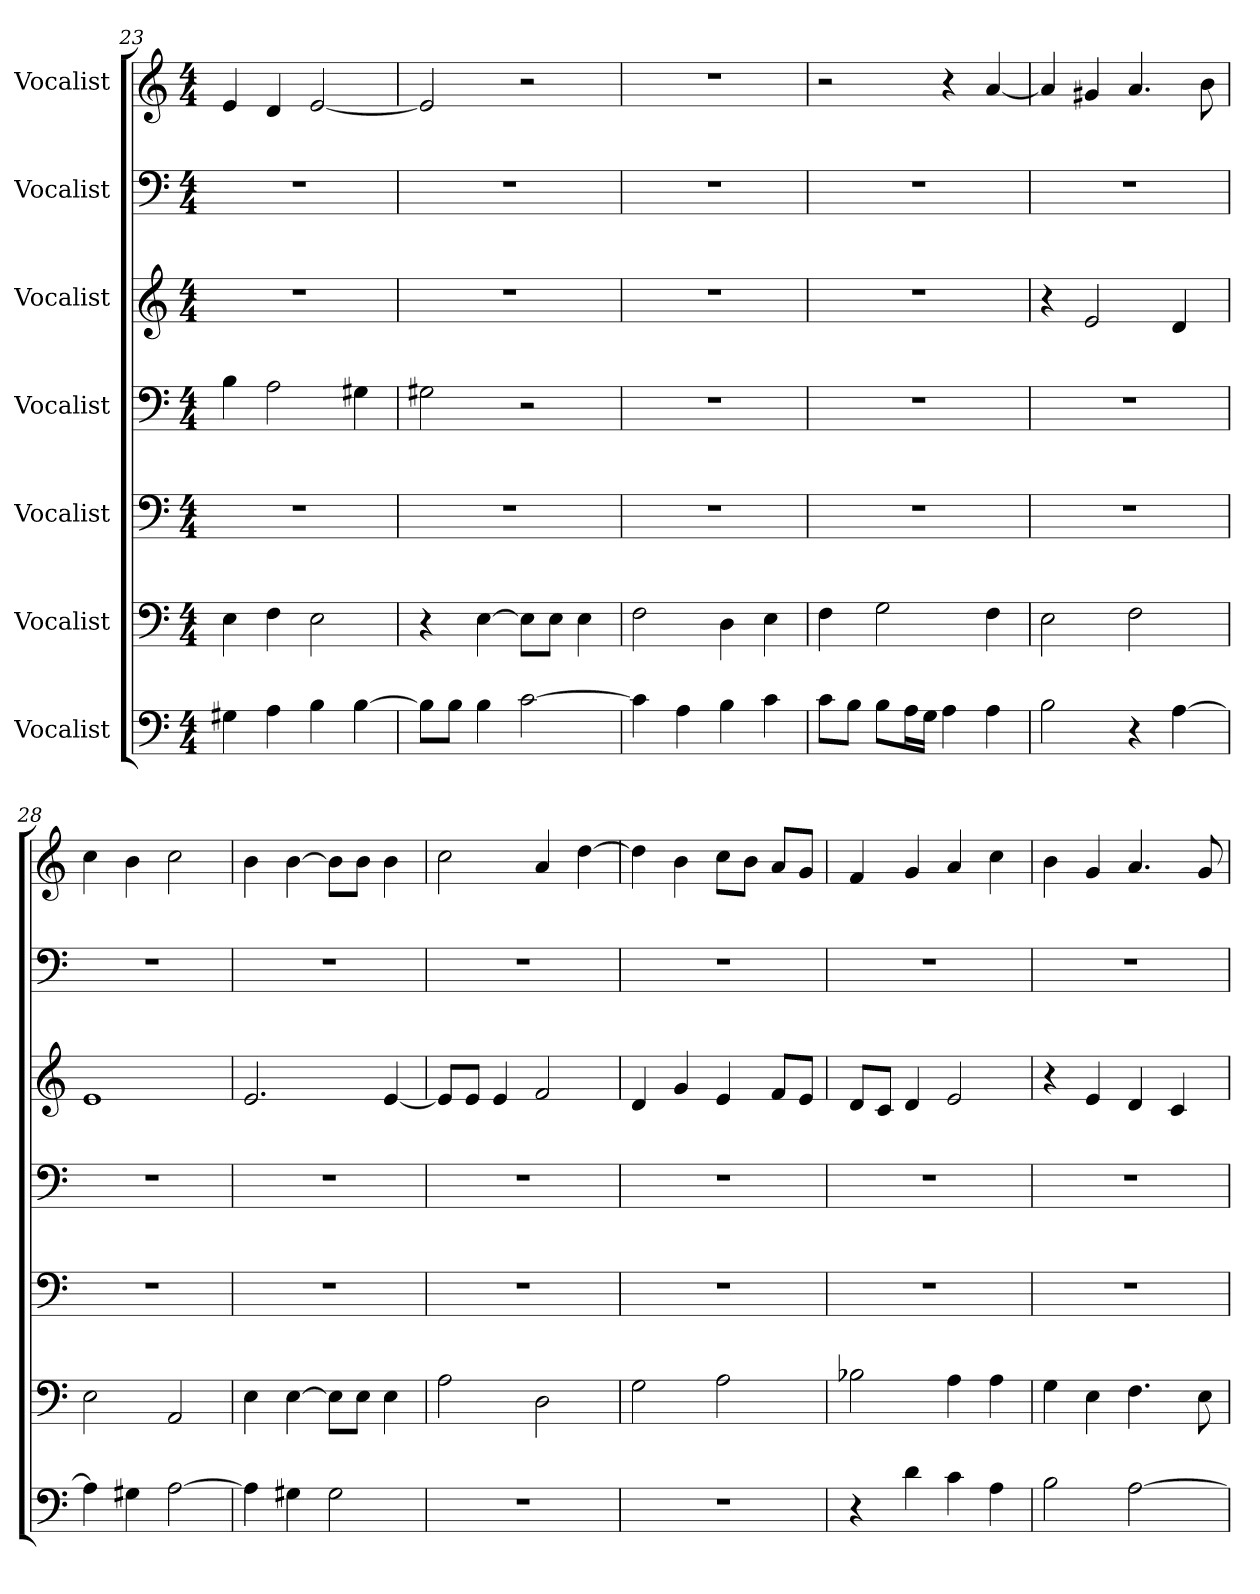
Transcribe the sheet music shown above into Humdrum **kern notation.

**kern	**kern	**kern	**kern	**kern	**kern	**kern
*part7	*part6	*part5	*part4	*part3	*part2	*part1
*staff7	*staff6	*staff5	*staff4	*staff3	*staff2	*staff1
*I"Vocalist	*I"Vocalist	*I"Vocalist	*I"Vocalist	*I"Vocalist	*I"Vocalist	*I"Vocalist
*clefF4	*clefF4	*clefF4	*clefF4	*clefG2	*clefF4	*clefG2
*k[]	*k[]	*k[]	*k[]	*k[]	*k[]	*k[]
*M4/4	*M4/4	*M4/4	*M4/4	*M4/4	*M4/4	*M4/4
=23	=23	=23	=23	=23	=23	=23
4G#X	4E	1r	4B	1r	1r	4e
4A	4F	.	2A	.	.	4d
4B	2E	.	.	.	.	[2e
[4B	.	.	4G#X	.	.	.
=24	=24	=24	=24	=24	=24	=24
8B\L]	4r	1r	2G#X	1r	1r	2e]
8B\J	.	.	.	.	.	.
4B	[4E	.	.	.	.	.
[2c	8E\L]	.	2r	.	.	2r
.	8E\J	.	.	.	.	.
.	4E	.	.	.	.	.
=25	=25	=25	=25	=25	=25	=25
4c]	2F	1r	1r	1r	1r	1r
4A	.	.	.	.	.	.
4B	4D	.	.	.	.	.
4c	4E	.	.	.	.	.
=26	=26	=26	=26	=26	=26	=26
8c\L	4F	1r	1r	1r	1r	2r
8B\J	.	.	.	.	.	.
8B\L	2G	.	.	.	.	.
16A\L	.	.	.	.	.	.
16G\JJ	.	.	.	.	.	.
4A	.	.	.	.	.	4r
4A	4F	.	.	.	.	[4a
=27	=27	=27	=27	=27	=27	=27
2B	2E	1r	1r	4r	1r	4a]
.	.	.	.	2e	.	4g#X
4r	2F	.	.	.	.	4.a
[4A	.	.	.	4d	.	.
.	.	.	.	.	.	8b
=28	=28	=28	=28	=28	=28	=28
4A]	2E	1r	1r	1e	1r	4cc
4G#X	.	.	.	.	.	4b
[2A	2AA	.	.	.	.	2cc
=29	=29	=29	=29	=29	=29	=29
4A]	4E	1r	1r	2.e	1r	4b
4G#X	[4E	.	.	.	.	[4b
2G#	8E\L]	.	.	.	.	8b\L]
.	8E\J	.	.	.	.	8b\J
.	4E	.	.	[4e	.	4b
=30	=30	=30	=30	=30	=30	=30
1r	2A	1r	1r	8e/L]	1r	2cc
.	.	.	.	8e/J	.	.
.	.	.	.	4e	.	.
.	2D	.	.	2f	.	4a
.	.	.	.	.	.	[4dd
=31	=31	=31	=31	=31	=31	=31
1r	2G	1r	1r	4d	1r	4dd]
.	.	.	.	4g	.	4b
.	2A	.	.	4e	.	8cc\L
.	.	.	.	.	.	8b\J
.	.	.	.	8f/L	.	8a/L
.	.	.	.	8e/J	.	8g/J
=32	=32	=32	=32	=32	=32	=32
4r	2B-X	1r	1r	8d/L	1r	4f
.	.	.	.	8c/J	.	.
4d	.	.	.	4d	.	4g
4c	4A	.	.	2e	.	4a
4A	4A	.	.	.	.	4cc
=33	=33	=33	=33	=33	=33	=33
2B	4G	1r	1r	4r	1r	4b
.	4E	.	.	4e	.	4g
[2A	4.F	.	.	4d	.	4.a
.	.	.	.	4c	.	.
.	8E	.	.	.	.	8g
=	=	=	=	=	=	=
*-	*-	*-	*-	*-	*-	*-
